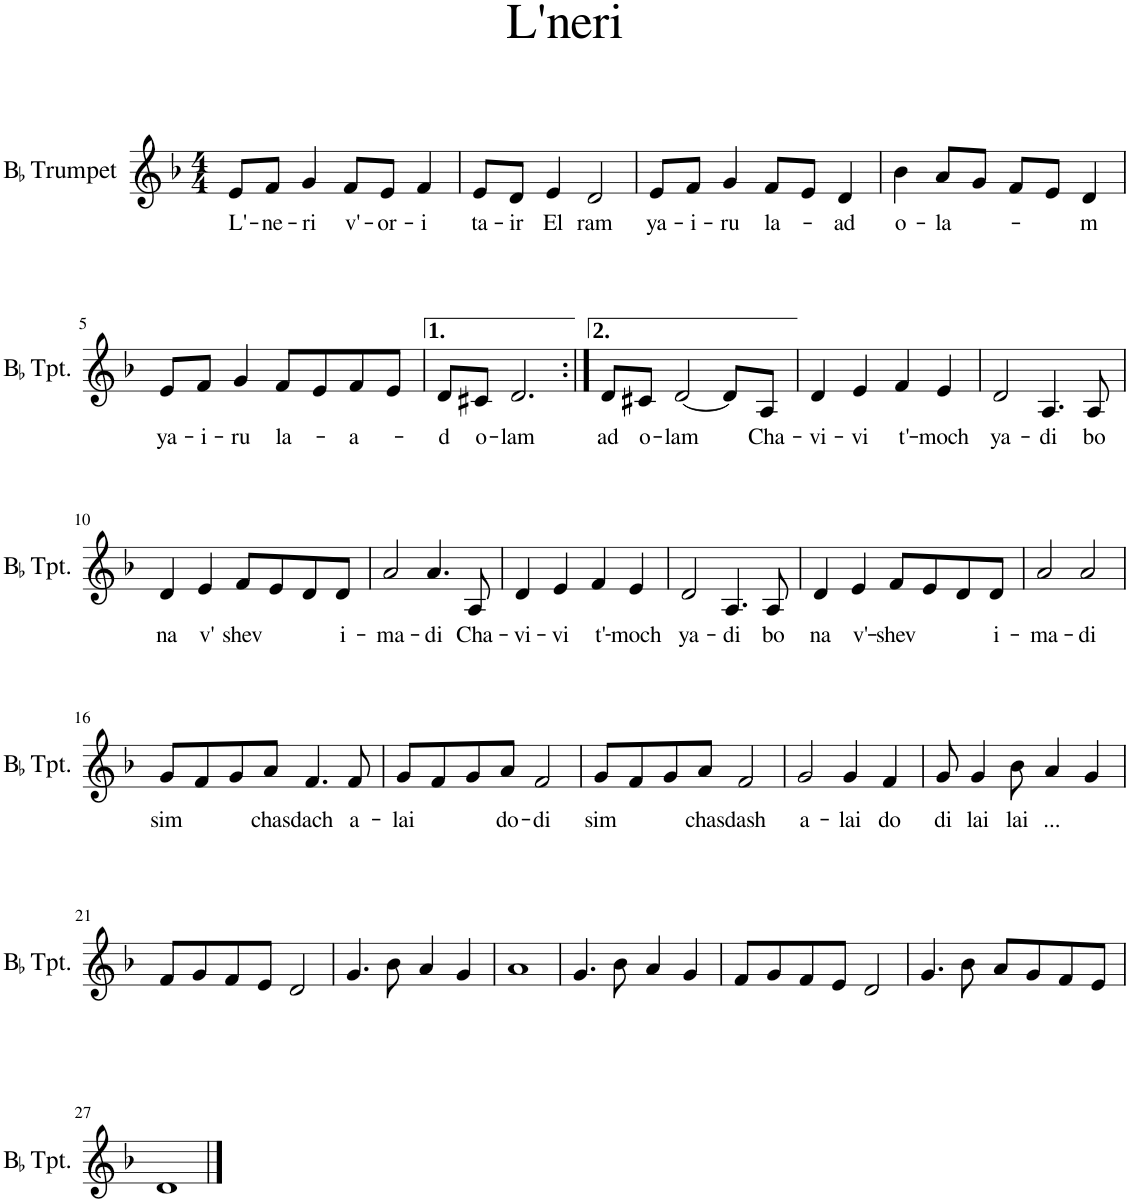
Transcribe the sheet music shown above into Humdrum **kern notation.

**kern	**text
*part1	*part1
*staff1	*staff1
*I"BaccidentalFlat Trumpet	*
*I'BaccidentalFlat Tpt.	*
*clefG2	*
*Trd1c2	*
*k[b-]	*
*M4/4	*
=1	=1
!	!LO:LY:b
8e/L	L'-
!	!LO:LY:b
8f/J	-ne-
!	!LO:LY:b
4g/	-ri
!	!LO:LY:b
8f/L	v'-
!	!LO:LY:b
8e/J	-or-
!	!LO:LY:b
4f/	-i
=2	=2
!	!LO:LY:b
8e/L	ta-
!	!LO:LY:b
8d/J	-ir
!	!LO:LY:b
4e/	El
!	!LO:LY:b
2d/	ram
=3	=3
!	!LO:LY:b
8e/L	ya-
!	!LO:LY:b
8f/J	-i-
!	!LO:LY:b
4g/	-ru
!	!LO:LY:b
8f/L	la-
8e/J	.
!	!LO:LY:b
4d/	-ad
=4	=4
!	!LO:LY:b
4b-\	o-
!	!LO:LY:b
8a/L	-la-
8g/J	.
8f/L	.
8e/J	.
!	!LO:LY:b
4d/	-m
!!LO:LB:g=z
=5	=5
!	!LO:LY:b
8e/L	ya-
!	!LO:LY:b
8f/J	-i-
!	!LO:LY:b
4g/	-ru
!	!LO:LY:b
8f/L	la-
8e/	.
!	!LO:LY:b
8f/	-a-
8e/J	.
=6	=6
!	!LO:LY:b
8d/L	-d
!	!LO:LY:b
8c#X/J	o-
!	!LO:LY:b
2.d/	-lam
=7:|!	=7:|!
!	!LO:LY:b
8d/L	ad
!	!LO:LY:b
8c#X/J	o-
!	!LO:LY:b
[2d/	-lam
8d/L]	.
!	!LO:LY:b
8A/J	Cha-
=8	=8
!	!LO:LY:b
4d/	-vi-
!	!LO:LY:b
4e/	-vi
!	!LO:LY:b
4f/	t'-
!	!LO:LY:b
4e/	-moch
=9	=9
!	!LO:LY:b
2d/	ya-
!	!LO:LY:b
4.A/	-di
!	!LO:LY:b
8A/	bo
!!LO:LB:g=z
=10	=10
!	!LO:LY:b
4d/	na
!	!LO:LY:b
4e/	v'
!	!LO:LY:b
8f/L	shev
8e/	.
8d/	.
!	!LO:LY:b
8d/J	i-
=11	=11
!	!LO:LY:b
2a/	-ma-
!	!LO:LY:b
4.a/	-di
!	!LO:LY:b
8A/	Cha-
=12	=12
!	!LO:LY:b
4d/	-vi-
!	!LO:LY:b
4e/	-vi
!	!LO:LY:b
4f/	t'-
!	!LO:LY:b
4e/	-moch
=13	=13
!	!LO:LY:b
2d/	ya-
!	!LO:LY:b
4.A/	-di
!	!LO:LY:b
8A/	bo
=14	=14
!	!LO:LY:b
4d/	na
!	!LO:LY:b
4e/	v'-
!	!LO:LY:b
8f/L	-shev
8e/	.
8d/	.
!	!LO:LY:b
8d/J	i-
=15	=15
!	!LO:LY:b
2a/	-ma-
!	!LO:LY:b
2a/	-di
!!LO:LB:g=z
=16	=16
!	!LO:LY:b
8g/L	sim
8f/	.
8g/	.
!	!LO:LY:b
8a/J	chas-
!	!LO:LY:b
4.f/	-dach
!	!LO:LY:b
8f/	a-
=17	=17
!	!LO:LY:b
8g/L	-lai
8f/	.
8g/	.
!	!LO:LY:b
8a/J	do-
!	!LO:LY:b
2f/	-di
=18	=18
!	!LO:LY:b
8g/L	sim
8f/	.
8g/	.
!	!LO:LY:b
8a/J	chas-
!	!LO:LY:b
2f/	-dash
=19	=19
!	!LO:LY:b
2g/	a-
!	!LO:LY:b
4g/	-lai
!	!LO:LY:b
4f/	do
=20	=20
!	!LO:LY:b
8g/	di
!	!LO:LY:b
4g/	lai
!	!LO:LY:b
8b-\	lai
!	!LO:LY:b
4a/	...
4g/	.
!!LO:LB:g=z
=21	=21
8f/L	.
8g/	.
8f/	.
8e/J	.
2d/	.
=22	=22
4.g/	.
8b-\	.
4a/	.
4g/	.
=23	=23
1a	.
=24	=24
4.g/	.
8b-\	.
4a/	.
4g/	.
=25	=25
8f/L	.
8g/	.
8f/	.
8e/J	.
2d/	.
=26	=26
4.g/	.
8b-\	.
8a/L	.
8g/	.
8f/	.
8e/J	.
!!LO:LB:g=z
=27	=27
1d	.
==	==
*-	*-
